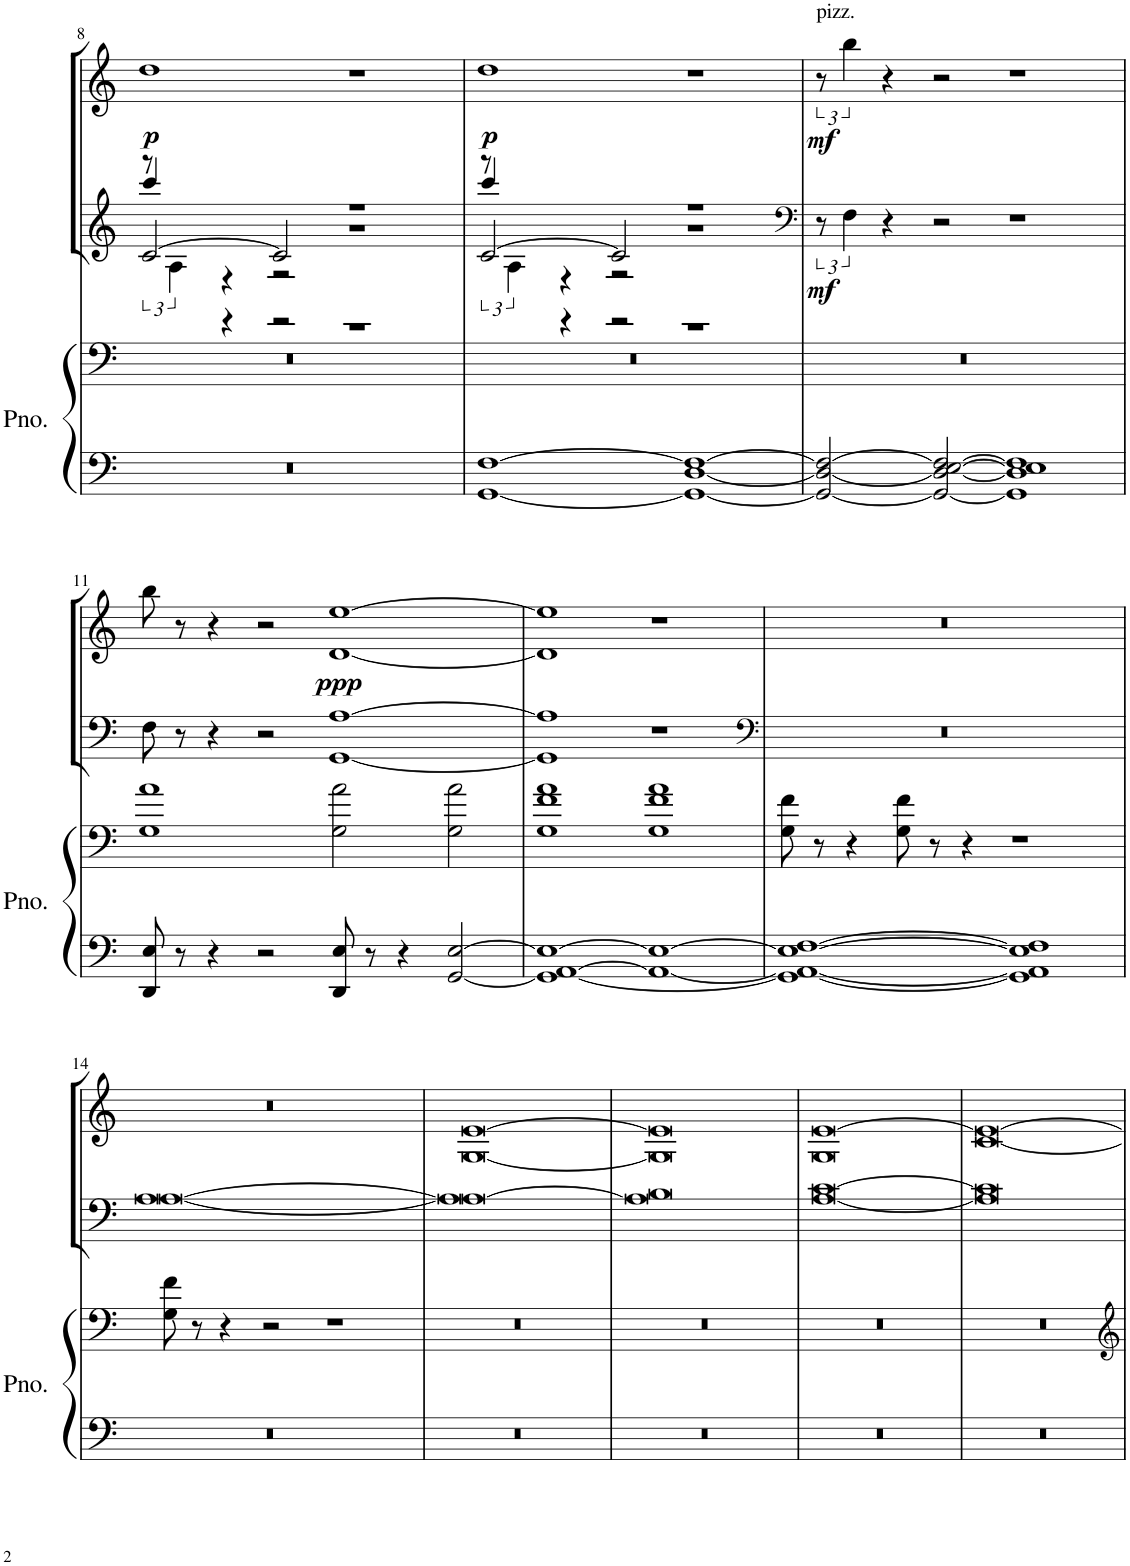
**kern	**kern	**kern	**dynam	**kern	**dynam
*part3	*part3	*part2	*part2	*part1	*part1
*staff4	*staff3	*staff2	*staff2	*staff1	*staff1
*I"Piano	*	*I"Violoncello	*	*I"Violin I	*
*I'Pno.	*	*I'Vc	*	*I'Vln	*
!!LO:PB:g=z
*clefF4	*clefF4	*clefG2	*	*clefG2	*
*k[]	*k[]	*k[]	*	*k[]	*
*M4/2	*M4/2	*M4/2	*	*M4/2	*
=8	=8	=8	=8	=8	=8
*	*	*^	*	*	*
*	*	*	*^	*	*	*
!	!	!	!	!	!	!	!LO:DY:b
0r	0r	[2c/	12r	4ccc/	.	1dd	p
.	.	.	6A\	.	.	.	.
.	.	.	4r	4r	.	.	.
.	.	2c/]	2r	2r	.	.	.
.	.	1r	1r	1r	.	1r	.
=9	=9	=9	=9	=9	=9	=9	=9
!	!	!	!	!	!	!	!LO:DY:b
[1GG [1F	0r	[2c/	12r	4ccc/	.	1dd	p
.	.	.	6A\	.	.	.	.
.	.	.	4r	4r	.	.	.
.	.	2c/]	2r	2r	.	.	.
1GG_ [1D 1F_	.	1r	1r	1r	.	1r	.
*	*	*v	*v	*v	*	*	*
=10	=10	=10	=10	=10	=10
*	*	*clefF4	*	*	*
*	*	*^	*	*	*
*	*	*	*^	*	*	*
!	!	!	!	!	!	!LO:TX:a:t=pizz.	!
!	!	!	!	!	!LO:DY:b	!	!LO:DY:b
*	*	*v	*v	*v	*	*	*
2GG/_ 2D/_ 2F/_	0r	12r	mf	12r	mf
.	.	6F\	.	6bb\	.
.	.	4r	.	4r	.
2GG/_ 2D/_ [2E/ 2F/_	.	2r	.	2r	.
1GG] 1D] 1E] 1F]	.	1r	.	1r	.
!!LO:LB:g=z
=11	=11	=11	=11	=11	=11
8DD/ 8E/	1G 1a	8F\	.	8bb\	.
8r	.	8r	.	8r	.
4r	.	4r	.	4r	.
2r	.	2r	.	2r	.
!	!	!	!	!	!LO:DY:b
8DD/ 8E/	2G\ 2a\	[1GG [1A	.	[1d [1ee	ppp
8r	.	.	.	.	.
4r	.	.	.	.	.
[2GG/ [2E/	2G\ 2a\	.	.	.	.
=12	=12	=12	=12	=12	=12
1GG_ [1AA 1E_	1G 1f 1a	1GG] 1A]	.	1d] 1ee]	.
1AA_ 1E_	1G 1f 1a	1r	.	1r	.
=13	=13	=13	=13	=13	=13
*	*	*clefF4	*	*	*
1GG_ 1AA_ 1E_ [1F	8G\ 8f\	0r	.	0r	.
.	8r	.	.	.	.
.	4r	.	.	.	.
.	8G\ 8f\	.	.	.	.
.	8r	.	.	.	.
.	4r	.	.	.	.
1GG] 1AA] 1E] 1F]	1r	.	.	.	.
1ryy	1ryy	1r	.	1r	.
!!LO:LB:g=z
=14	=14	=14	=14	=14	=14
0r	8G\ 8f\	[0A [0A	.	0r	.
.	8r	.	.	.	.
.	4r	.	.	.	.
.	2r	.	.	.	.
.	1r	.	.	.	.
=15	=15	=15	=15	=15	=15
0r	0r	0A] 0A_	.	[0G [0e	.
=16	=16	=16	=16	=16	=16
0r	0r	0A] 0B	.	0G] 0e]	.
=17	=17	=17	=17	=17	=17
0r	0r	[0A [0c	.	0G [0e	.
=18	=18	=18	=18	=18	=18
0r	0r	0A] 0c]	.	[0c 0e_	.
=	=	=	=	=	=
*-	*-	*-	*-	*-	*-
